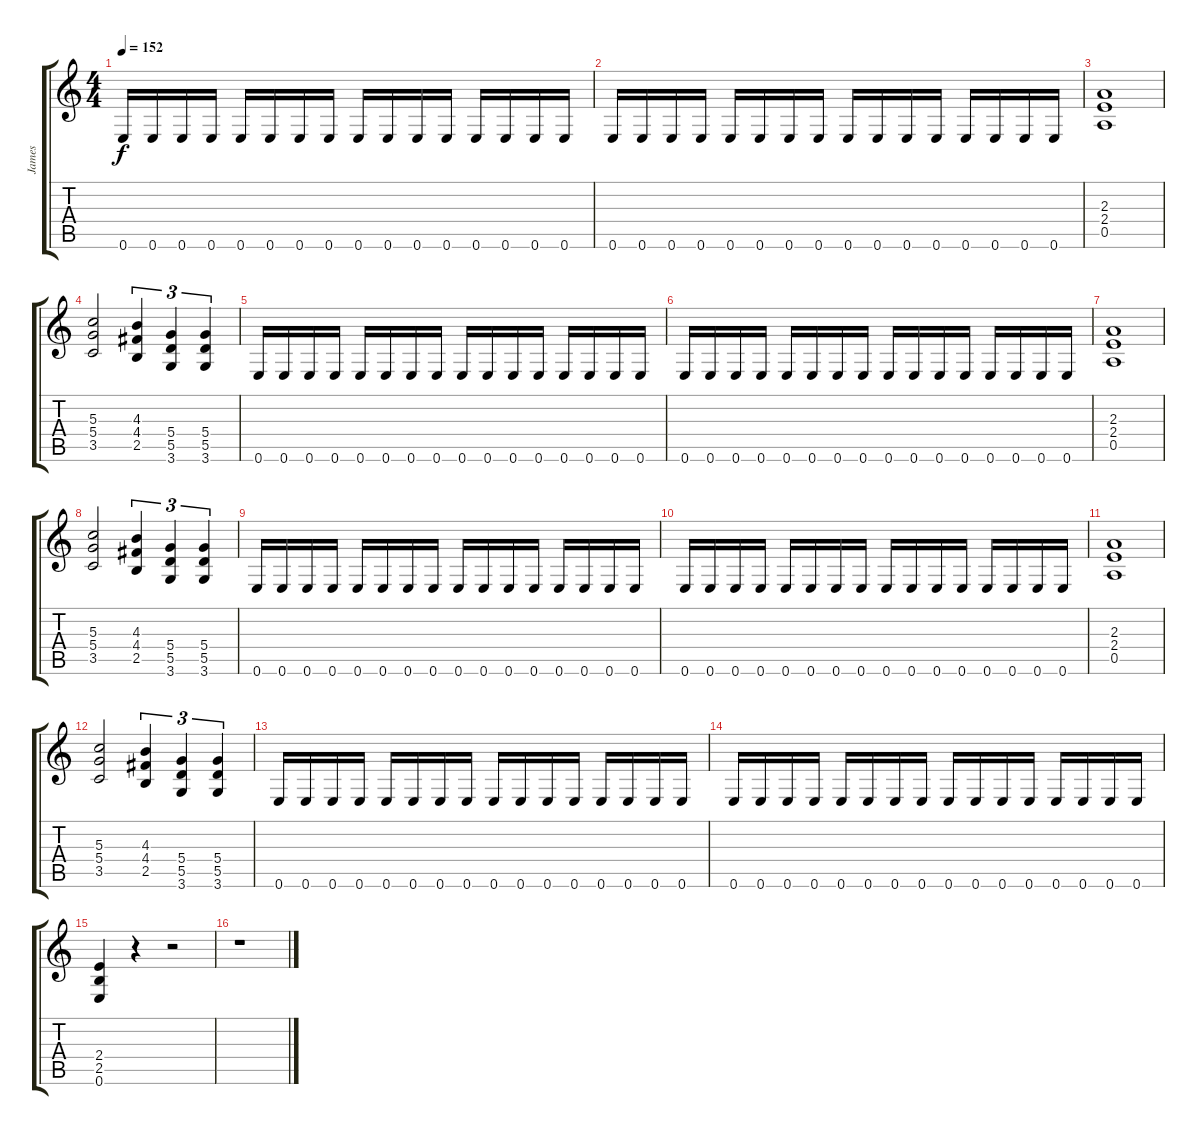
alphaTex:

\track ("James" "James") {instrument distortionguitar}
\staff {score tabs}
\tuning (E4 B3 G3 D3 A2 E2) {hide}
\ts (4 4)
\tempo 152
\clef g2
\ks c
0.6.16{dy f} 0.6.16 0.6.16 0.6.16 0.6.16 0.6.16 0.6.16 0.6.16 0.6.16 0.6.16 0.6.16 0.6.16 0.6.16 0.6.16 0.6.16 0.6.16 |
0.6.16 0.6.16 0.6.16 0.6.16 0.6.16 0.6.16 0.6.16 0.6.16 0.6.16 0.6.16 0.6.16 0.6.16 0.6.16 0.6.16 0.6.16 0.6.16 |
(2.3 2.4 0.5).1 |
(5.3 5.4 3.5).2 (4.3 4.4 2.5).4{tu (3 2)} (5.4 5.5 3.6).4{tu (3 2)} (5.4 5.5 3.6).4{tu (3 2)} |
0.6.16 0.6.16 0.6.16 0.6.16 0.6.16 0.6.16 0.6.16 0.6.16 0.6.16 0.6.16 0.6.16 0.6.16 0.6.16 0.6.16 0.6.16 0.6.16 |
0.6.16 0.6.16 0.6.16 0.6.16 0.6.16 0.6.16 0.6.16 0.6.16 0.6.16 0.6.16 0.6.16 0.6.16 0.6.16 0.6.16 0.6.16 0.6.16 |
(2.3 2.4 0.5).1 |
(5.3 5.4 3.5).2 (4.3 4.4 2.5).4{tu (3 2)} (5.4 5.5 3.6).4{tu (3 2)} (5.4 5.5 3.6).4{tu (3 2)} |
0.6.16 0.6.16 0.6.16 0.6.16 0.6.16 0.6.16 0.6.16 0.6.16 0.6.16 0.6.16 0.6.16 0.6.16 0.6.16 0.6.16 0.6.16 0.6.16 |
0.6.16 0.6.16 0.6.16 0.6.16 0.6.16 0.6.16 0.6.16 0.6.16 0.6.16 0.6.16 0.6.16 0.6.16 0.6.16 0.6.16 0.6.16 0.6.16 |
(2.3 2.4 0.5).1 |
(5.3 5.4 3.5).2 (4.3 4.4 2.5).4{tu (3 2)} (5.4 5.5 3.6).4{tu (3 2)} (5.4 5.5 3.6).4{tu (3 2)} |
0.6.16 0.6.16 0.6.16 0.6.16 0.6.16 0.6.16 0.6.16 0.6.16 0.6.16 0.6.16 0.6.16 0.6.16 0.6.16 0.6.16 0.6.16 0.6.16 |
0.6.16 0.6.16 0.6.16 0.6.16 0.6.16 0.6.16 0.6.16 0.6.16 0.6.16 0.6.16 0.6.16 0.6.16 0.6.16 0.6.16 0.6.16 0.6.16 |
(2.4 2.5 0.6).4 r.4 r.2 |
r.1
